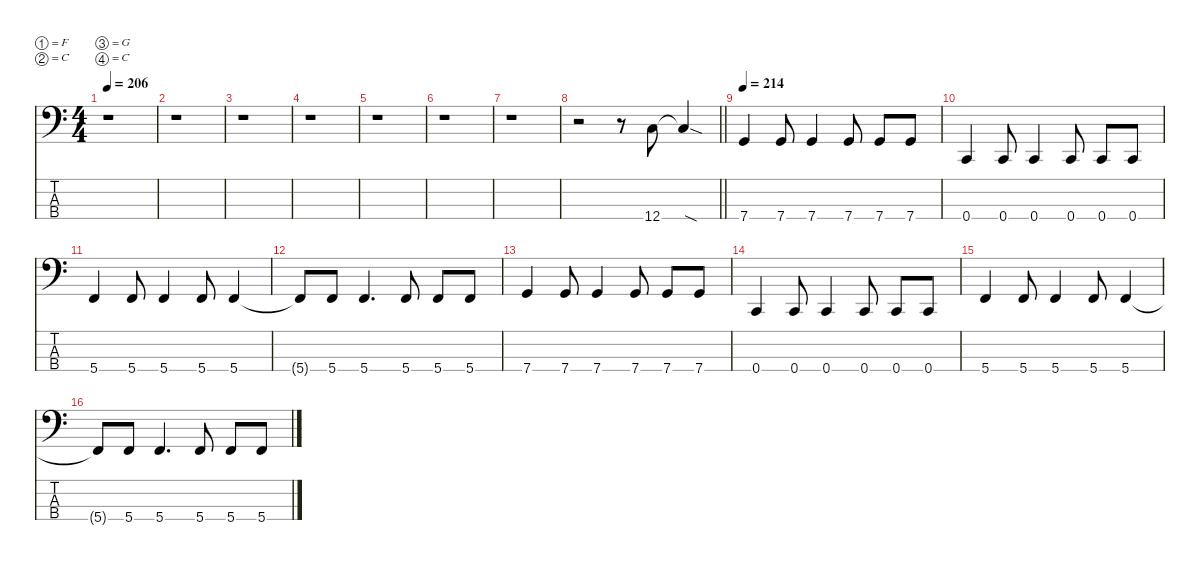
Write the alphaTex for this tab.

\defaultSystemsLayout 4
\hideDynamics
\bracketExtendMode nobrackets
\singleTrackTrackNamePolicy hidden
\multiTrackTrackNamePolicy hidden
\firstSystemTrackNameMode fullname
\otherSystemsTrackNameOrientation horizontal
\track ("Bass" "el.bs.") {defaultSystemsLayout 8 instrument electricbassfinger}
\staff {score tabs}
\tuning (F2 C2 G1 C1)
\ts (4 4)
\beaming (8 2 2 2 2)
\tempo 206
\clef f4
\ks c
r.1{dy f instrument electricbassfinger beam Down} |
r.1{beam Down} |
r.1{beam Down} |
r.1{beam Down} |
r.1{beam Down} |
r.1{beam Down} |
r.1{beam Down} |
\barLineRight lightlight
r.2{beam Down} r.8{beam Down} 12.4.8{beam Up} 12.4{sod t}.4{beam Up} |
\tempo 214
7.4.4{beam Up} 7.4.8{beam Up} 7.4.4{beam Up} 7.4.8{beam Up} 7.4.8{beam Up} 7.4.8{beam Up} |
0.4.4{beam Up} 0.4.8{beam Up} 0.4.4{beam Up} 0.4.8{beam Up} 0.4.8{beam Up} 0.4.8{beam Up} |
5.4.4{beam Up} 5.4.8{beam Up} 5.4.4{beam Up} 5.4.8{beam Up} 5.4.4{beam Up} |
5.4{t}.8{beam Up} 5.4.8{beam Up} 5.4.4{d beam Up} 5.4.8{beam Up} 5.4.8{beam Up} 5.4.8{beam Up} |
7.4.4{beam Up} 7.4.8{beam Up} 7.4.4{beam Up} 7.4.8{beam Up} 7.4.8{beam Up} 7.4.8{beam Up} |
0.4.4{beam Up} 0.4.8{beam Up} 0.4.4{beam Up} 0.4.8{beam Up} 0.4.8{beam Up} 0.4.8{beam Up} |
5.4.4{beam Up} 5.4.8{beam Up} 5.4.4{beam Up} 5.4.8{beam Up} 5.4.4{beam Up} |
5.4{t}.8{beam Up} 5.4.8{beam Up} 5.4.4{d beam Up} 5.4.8{beam Up} 5.4.8{beam Up} 5.4.8{beam Up}
